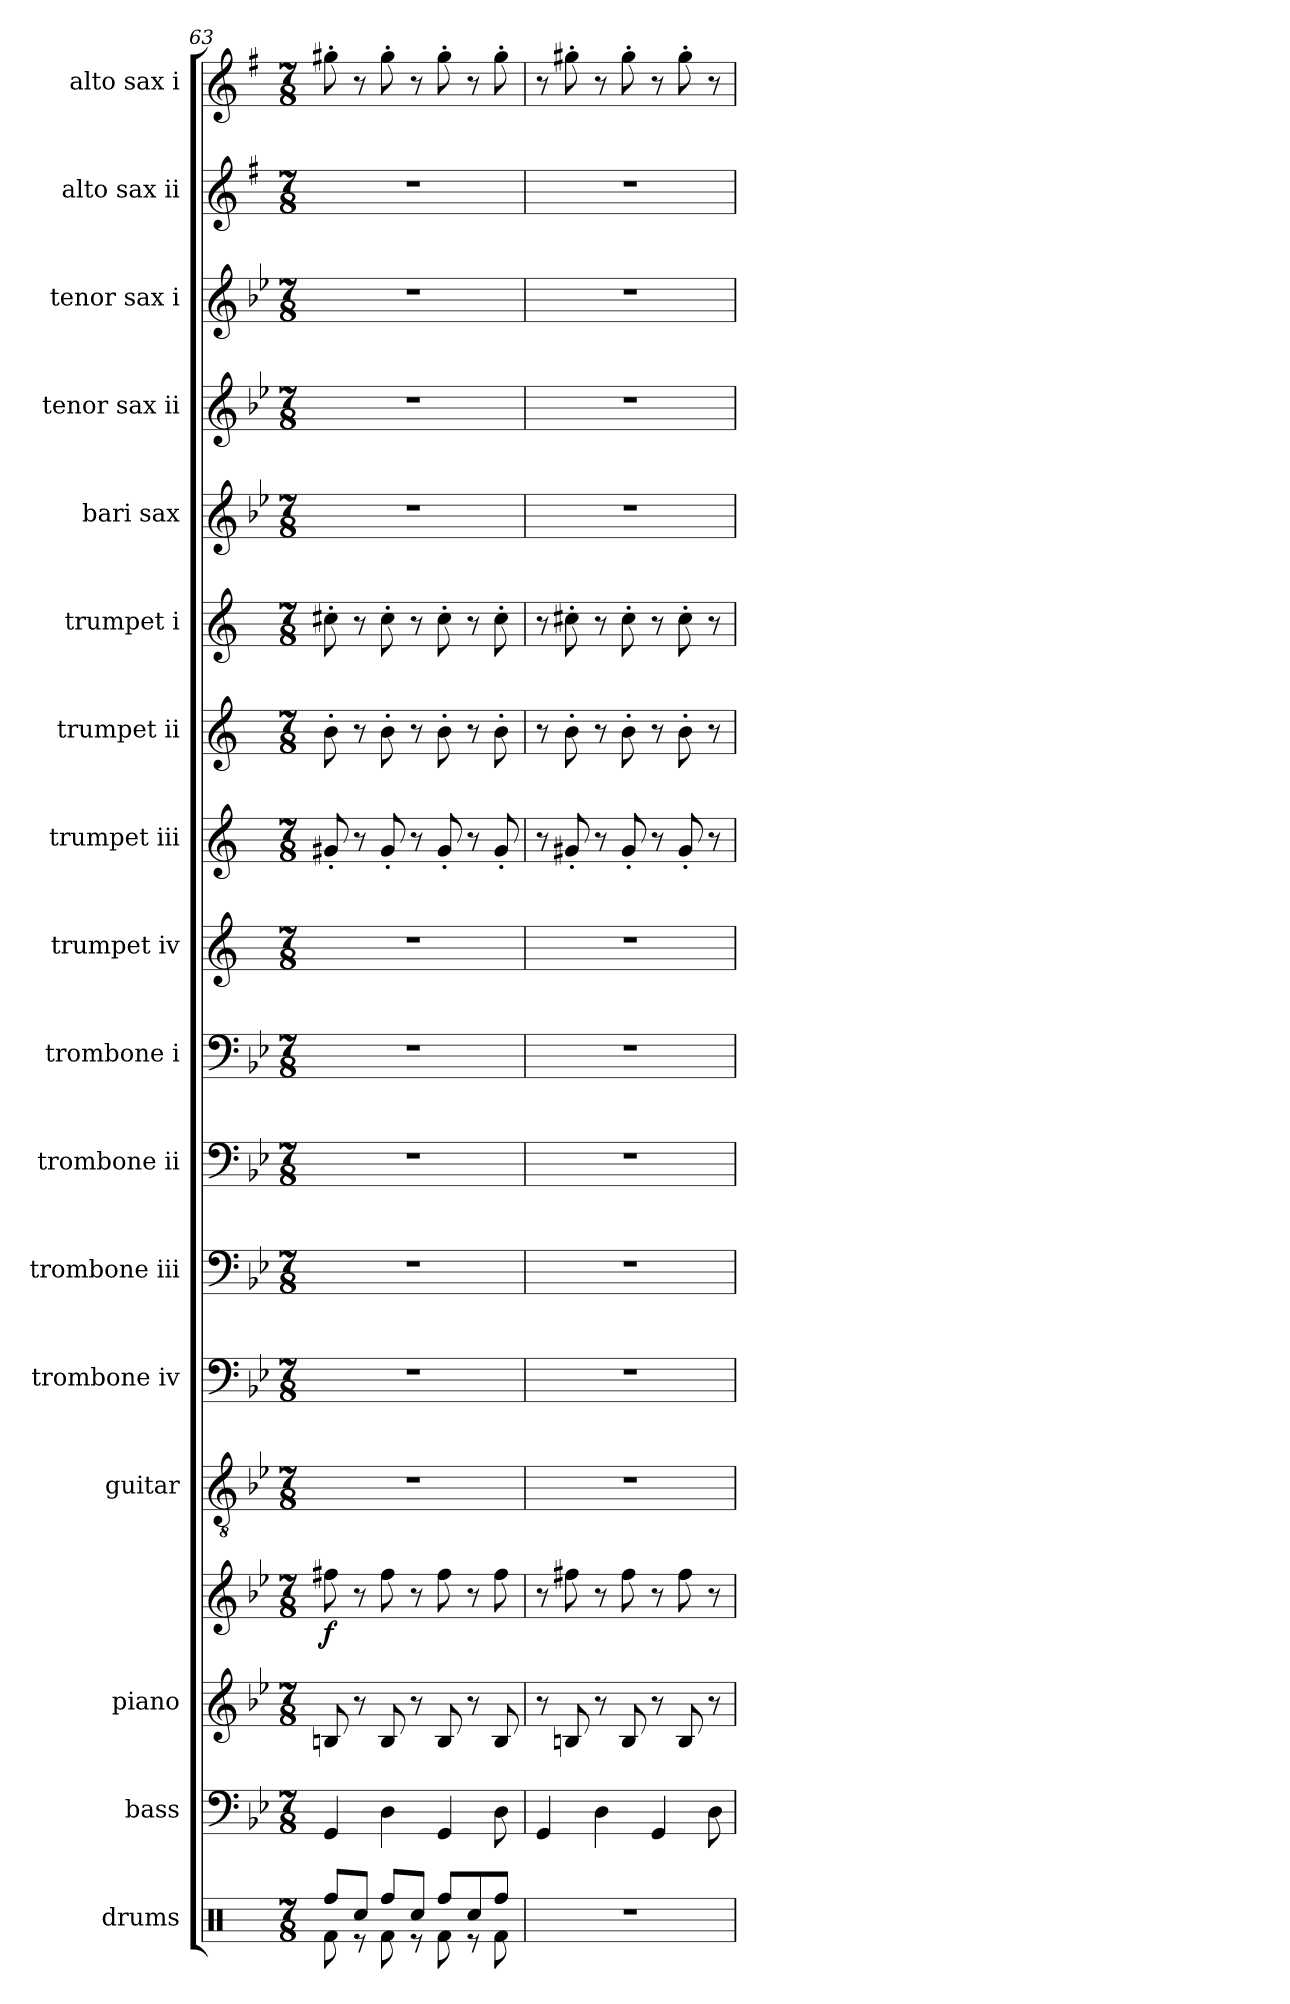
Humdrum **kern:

**kern	**kern	**kern	**kern	**dynam	**kern	**kern	**kern	**kern	**kern	**kern	**kern	**kern	**kern	**kern	**kern	**kern	**kern	**kern
*part17	*part16	*part15	*part15	*part15	*part14	*part13	*part12	*part11	*part10	*part9	*part8	*part7	*part6	*part5	*part4	*part3	*part2	*part1
*staff18	*staff17	*staff16	*staff15	*staff15/16	*staff14	*staff13	*staff12	*staff11	*staff10	*staff9	*staff8	*staff7	*staff6	*staff5	*staff4	*staff3	*staff2	*staff1
*I"drums	*I"bass	*I"piano	*	*	*I"guitar	*I"trombone iv	*I"trombone iii	*I"trombone ii	*I"trombone i	*I"trumpet iv	*I"trumpet iii	*I"trumpet ii	*I"trumpet i	*I"bari sax	*I"tenor sax ii	*I"tenor sax i	*I"alto sax ii	*I"alto sax i
*I'drs.	*I'bass	*I'pno.	*	*	*I'gtr.	*I'tbn. iv	*I'tbn. iii	*I'tbn. ii	*I'tbn. i	*I'tpt. iv	*I'tpt. iii	*I'tpt. ii	*I'tpt. i	*I'bari	*I'tenor ii	*I'tenor i	*I'alto ii	*I'alto i
*clefX	*clefF4	*clefG2	*clefG2	*	*clefGv2	*clefF4	*clefF4	*clefF4	*clefF4	*clefG2	*clefG2	*clefG2	*clefG2	*clefG2	*clefG2	*clefG2	*clefG2	*clefG2
*	*ITrd7c12	*	*	*	*	*	*	*	*	*ITrd1c2	*ITrd1c2	*ITrd1c2	*ITrd1c2	*ITrd12c21	*ITrd8c14	*ITrd8c14	*ITrd5c9	*ITrd5c9
*k[]	*k[b-e-]	*k[b-e-]	*k[b-e-]	*	*k[b-e-]	*k[b-e-]	*k[b-e-]	*k[b-e-]	*k[b-e-]	*k[b-e-]	*k[b-e-]	*k[b-e-]	*k[b-e-]	*k[b-e-]	*k[b-e-]	*k[b-e-]	*k[b-e-]	*k[b-e-]
*M7/8	*M7/8	*M7/8	*M7/8	*	*M7/8	*M7/8	*M7/8	*M7/8	*M7/8	*M7/8	*M7/8	*M7/8	*M7/8	*M7/8	*M7/8	*M7/8	*M7/8	*M7/8
=63	=63	=63	=63	=63	=63	=63	=63	=63	=63	=63	=63	=63	=63	=63	=63	=63	=63	=63
*^	*	*	*	*	*	*	*	*	*	*	*	*	*	*	*	*	*	*
!	!	!	!	!	!LO:DY:b	!	!	!	!	!	!	!	!	!	!	!	!	!	!
8Rff/L	8Rf\	4GGG/	8Bn/	8ff#X\	f	2..r	2..r	2..r	2..r	2..r	2..r	8f#X'/	8a'\	8bn'\	2..r	2..r	2..r	2..r	8bn'\
8Rcc/J	8r	.	8r	8r	.	.	.	.	.	.	.	8r	8r	8r	.	.	.	.	8r
8Rff/L	8Rf\	4DD\	8B/	8ff#\	.	.	.	.	.	.	.	8f#'/	8a'\	8b'\	.	.	.	.	8b'\
8Rcc/J	8r	.	8r	8r	.	.	.	.	.	.	.	8r	8r	8r	.	.	.	.	8r
8Rff/L	8Rf\	4GGG/	8B/	8ff#\	.	.	.	.	.	.	.	8f#'/	8a'\	8b'\	.	.	.	.	8b'\
8Rcc/	8r	.	8r	8r	.	.	.	.	.	.	.	8r	8r	8r	.	.	.	.	8r
8Rff/J	8Rf\	8DD\	8B/	8ff#\	.	.	.	.	.	.	.	8f#'/	8a'\	8b'\	.	.	.	.	8b'\
*v	*v	*	*	*	*	*	*	*	*	*	*	*	*	*	*	*	*	*	*
=64	=64	=64	=64	=64	=64	=64	=64	=64	=64	=64	=64	=64	=64	=64	=64	=64	=64	=64
2..r	4GGG/	8r	8r	.	2..r	2..r	2..r	2..r	2..r	2..r	8r	8r	8r	2..r	2..r	2..r	2..r	8r
.	.	8Bn/	8ff#X\	.	.	.	.	.	.	.	8f#X'/	8a'\	8bn'\	.	.	.	.	8bn'\
.	4DD\	8r	8r	.	.	.	.	.	.	.	8r	8r	8r	.	.	.	.	8r
.	.	8B/	8ff#\	.	.	.	.	.	.	.	8f#'/	8a'\	8b'\	.	.	.	.	8b'\
.	4GGG/	8r	8r	.	.	.	.	.	.	.	8r	8r	8r	.	.	.	.	8r
.	.	8B/	8ff#\	.	.	.	.	.	.	.	8f#'/	8a'\	8b'\	.	.	.	.	8b'\
.	8DD\	8r	8r	.	.	.	.	.	.	.	8r	8r	8r	.	.	.	.	8r
=	=	=	=	=	=	=	=	=	=	=	=	=	=	=	=	=	=	=
*-	*-	*-	*-	*-	*-	*-	*-	*-	*-	*-	*-	*-	*-	*-	*-	*-	*-	*-
